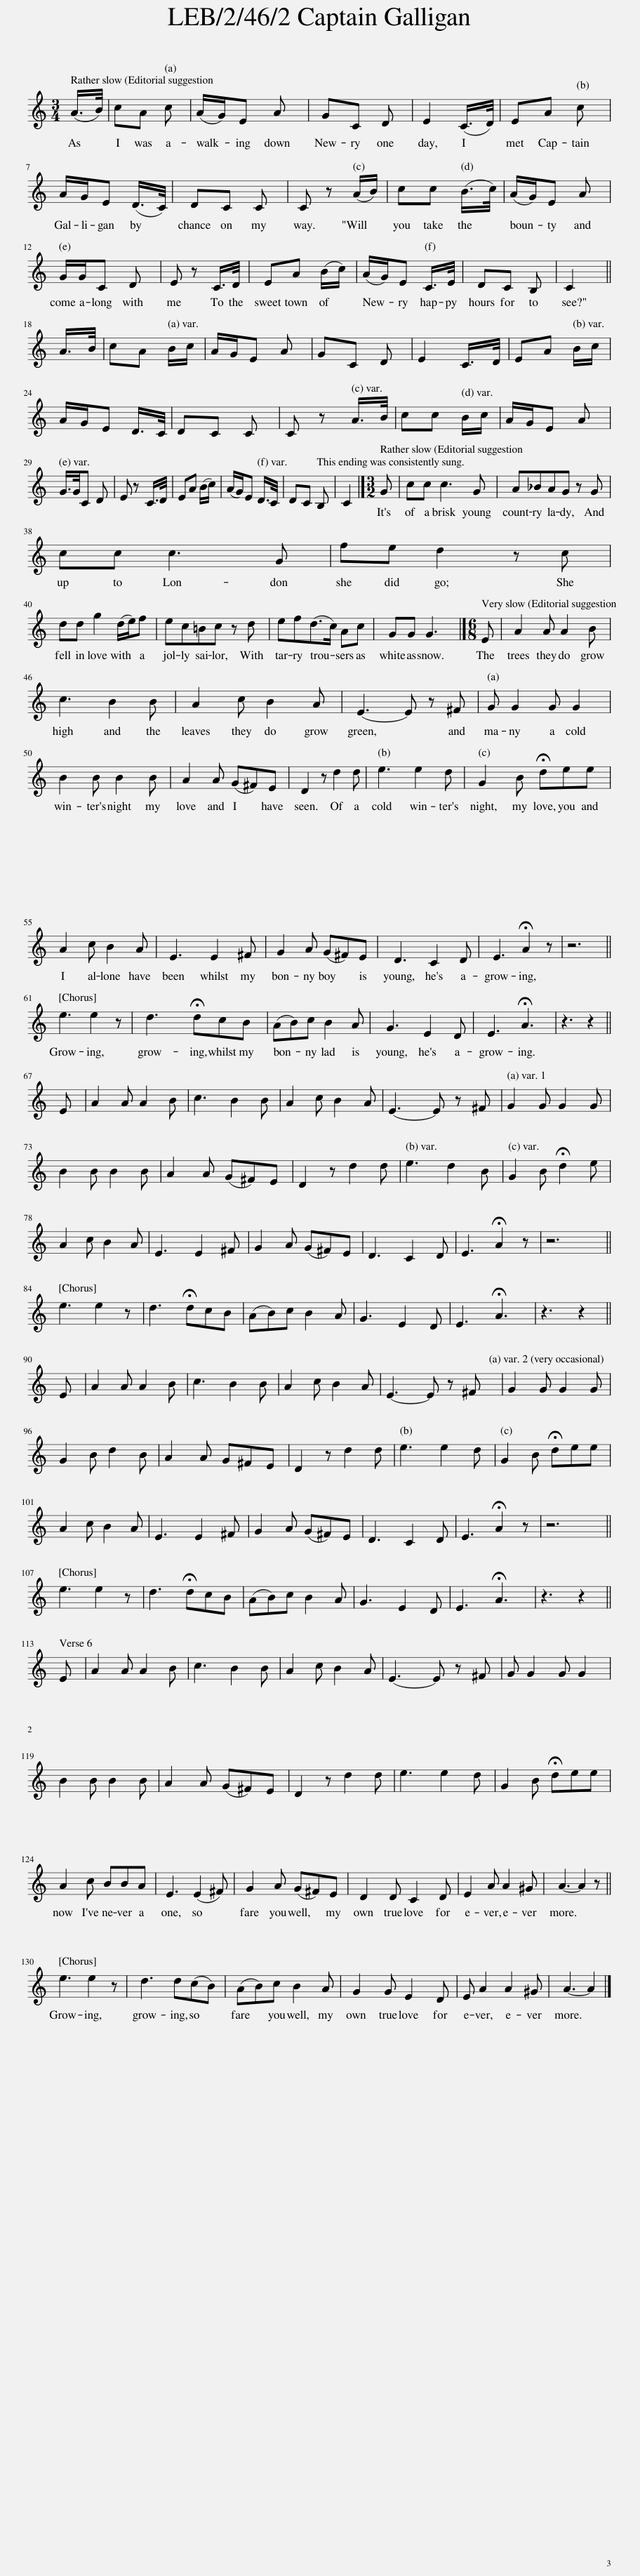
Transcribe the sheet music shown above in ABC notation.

X:1
L:1/8
M:3/4
I:linebreak $
K:C
V:1 treble
V:1
 (A/>B/) | cA c | (A/G/)E A | GC D | E2 (C/>D/) | %5
 EA c |$ A/G/E (D/>C/) | DC C | C z (A/B/) | cc (B/>c/) | %10
 (A/G/)E A |$ G/G/C D | E z C/>D/ | EA (B/c/) | (A/G/)E C/>E/ | %15
 DC B, | C2 ||$ A/>B/ | cA B/c/ | A/G/E A | %20
 GC D | E2 C/>D/ | EA B/c/ |$ A/G/E D/>C/ | DC C | %25
 C z A/>B/ | cc B/c/ | A/G/E A |$ G/>G/C D | E z C/>D/ | %30
 EA (B/c/) | (A/G/)E D/>C/ | DC B, | C2 |][M:3/2] G | %35
 cc c3 G | A_BAG z G |$ cc c3 G | fe d2 z c |$ dd g2 (d/e/)f | %40
 ec=Bc z d | ef(d>c) Ac | GG G3 |][M:6/8] E | A2 A A2 B |$ %45
 c3 B2 B | A2 c B2 A | E3- E z ^F | G G2 G G2 |$ B2 B B2 B | %50
 A2 A (G^F)E | D2 z d2 d | e3 e2 d | G2 B !fermata!dee |$ A2 c B2 A | %55
 E3 E2 ^F | G2 A (G^F)E | D3 C2 D | E3 !fermata!A2 z | z6 ||$ %60
 e3 e2 z | d3 !fermata!dcB | (AB)c B2 A | G3 E2 D | E3 !fermata!A3 | %65
 z3 z2 ||$ E | A2 A A2 B | c3 B2 B | A2 c B2 A | %70
 E3- E z ^F | G2 G G2 G |$ B2 B B2 B | A2 A (G^F)E | D2 z d2 d | %75
 e3 d2 B | G2 B !fermata!d2 e |$ A2 c B2 A | E3 E2 ^F | G2 A (G^F)E | %80
 D3 C2 D | E3 !fermata!A2 z | z6 ||$ e3 e2 z | d3 !fermata!dcB | %85
 (AB)c B2 A | G3 E2 D | E3 !fermata!A3 | z3 z2 ||$ E | %90
 A2 A A2 B | c3 B2 B | A2 c B2 A | E3- E z ^F | G2 G G2 G |$ %95
 G2 B d2 B | A2 A G^FE | D2 z d2 d | e3 e2 d | G2 B !fermata!dee |$ %100
 A2 c B2 A | E3 E2 ^F | G2 A (G^F)E | D3 C2 D | E3 !fermata!A2 z | %105
 z6 ||$ e3 e2 z | d3 !fermata!dcB | (AB)c B2 A | G3 E2 D | %110
 E3 !fermata!A3 | z3 z2 ||$ E | A2 A A2 B | c3 B2 B | %115
 A2 c B2 A | E3- E z ^F | G G2 G G2 |$ B2 B B2 B | A2 A (G^F)E | %120
 D2 z d2 d | e3 e2 d | G2 B !fermata!dee |$ A2 c BBA | E3 (E2 ^F) | %125
 G2 A (G^F)E | D2 D C2 D | E2 A A2 ^G | A3- A2 z ||$ e3 e2 z | %130
 d3 d(cB) | (AB)c B2 A | G2 G E2 D | E A2 A2 ^G | A3- A2 |] %135
